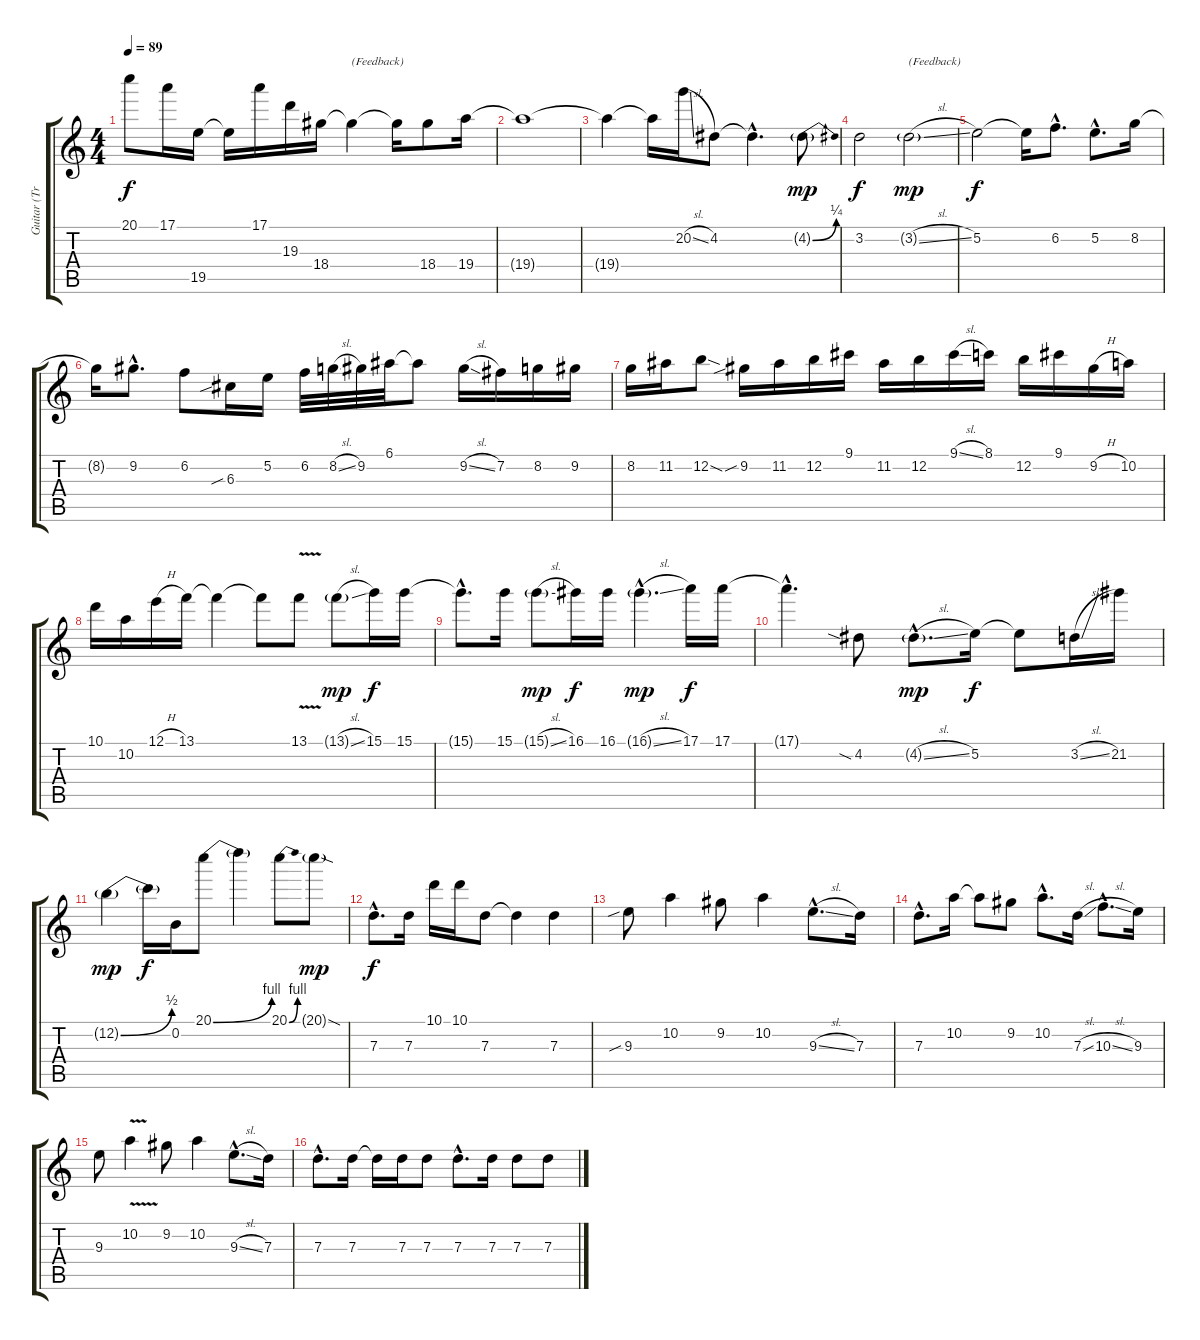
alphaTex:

\track ("Guitar (Trey Anastasio)" "Guitar (Tr") {instrument electricguitarjazz}
\staff {score tabs}
\tuning (E4 B3 G3 D3 A2 E2) {hide}
\ts (4 4)
\tempo 89
\clef g2
\ks c
20.1.8{dy f} 17.1.16 19.5.16 19.5{t}.16 17.1.16 19.3.16 18.4.16 18.4{t}.4{txt "(Feedback)"} 18.4{t}.16 18.4.8 19.4.16 |
19.4{t}.1 |
19.4{t}.4 19.4{t}.16 20.2{sl}.16 4.2.8 4.2{hac t}.4{d} 4.2{be (bend 0 0 60 1) g}.8{dy mp} |
3.2.2{dy f} 3.2{sl g}.2{txt "(Feedback)" dy mp} |
5.2.2{dy f} 5.2{t}.16 6.2{hac}.8{d} 5.2{hac}.8{d} 8.2.16 |
8.2{t}.16 9.2{hac}.8{d} 6.2.8 6.3{sib}.16 5.2.16 6.2.32 8.2{sl}.32 9.2.32 6.1.32 6.1{t}.8 9.2{sl}.16 7.2.16 8.2.16 9.2.16 |
8.2.16 11.2.16 12.2{sod}.8 9.2{sib}.16 11.2.16 12.2.16 9.1.16 11.2.16 12.2.16 9.1{sl}.16 8.1.16 12.2.16 9.1.16 9.2{h}.16 10.2.16 |
10.1.16 10.2.16 12.1{h}.16 13.1.16 13.1{t}.4 13.1{t}.8 13.1{v}.8 13.1{sl g}.8{dy mp} 15.1.16{dy f} 15.1.16 |
15.1{hac t}.8{d} 15.1.16 15.1{sl g}.8{dy mp} 16.1.16{dy f} 16.1.16 16.1{sl g hac}.4{d dy mp} 17.1.16{dy f} 17.1.16 |
17.1{hac t}.4{d} 4.2{sia}.8 4.2{sl g hac}.8{d dy mp} 5.2.16{dy f} 5.2{t}.8 3.2{sl}.16 21.2.16 |
12.2{be (bend 0 0 60 2) g}.4{dy mp} 12.2{t}.16{dy f} 0.2.16 20.1{be (bend 0 0 60 4)}.8 20.1{t}.4 20.1{be (bend 0 0 60 4)}.8 20.1{sod g}.8{dy mp} |
7.3{hac}.8{d dy f} 7.3.16 10.1.16 10.1.16 7.3.8 7.3{t}.4 7.3.4 |
9.3{sib}.8 10.2.4 9.2.8 10.2.4 9.3{sl hac}.8{d} 7.3.16 |
7.3{hac}.8{d} 10.2.16 10.2{t}.8 9.2.8 10.2{hac}.8{d} 7.3{sl}.16 10.3{sl hac}.8{d} 9.3.16 |
9.3.8 10.2{v}.4 9.2.8 10.2.4 9.3{sl hac}.8{d} 7.3.16 |
7.3{hac}.8{d} 7.3.16 7.3{t}.16 7.3.16 7.3.8 7.3{hac}.8{d} 7.3.16 7.3.8 7.3.8
